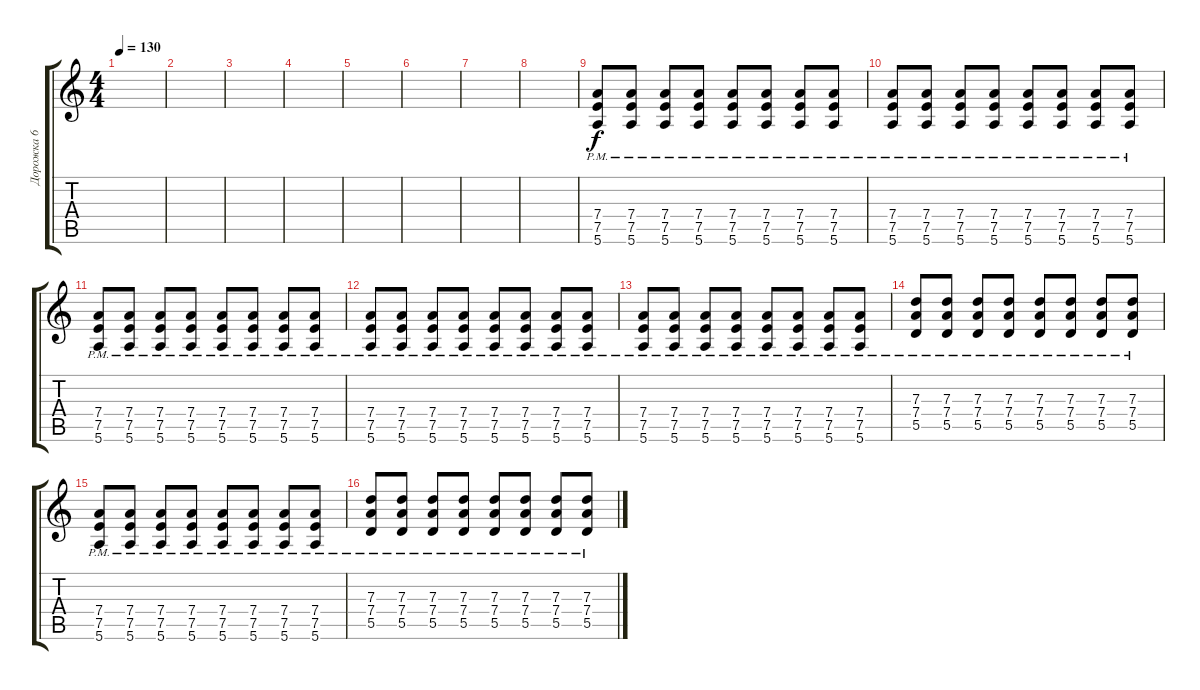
\track ("Дорожка 6" "Дорожка 6") {instrument distortionguitar}
\staff {score tabs}
\tuning (E4 B3 G3 D3 A2 E2) {hide}
\ts (4 4)
\tempo 130
\clef g2
\ks c
|
|
|
|
|
|
|
|
(7.4{pm} 7.5{pm} 5.6{pm}).8 (7.4{pm} 7.5{pm} 5.6{pm}).8 (7.4{pm} 7.5{pm} 5.6{pm}).8 (7.4{pm} 7.5{pm} 5.6{pm}).8 (7.4{pm} 7.5{pm} 5.6{pm}).8 (7.4{pm} 7.5{pm} 5.6{pm}).8 (7.4{pm} 7.5{pm} 5.6{pm}).8 (7.4{pm} 7.5{pm} 5.6{pm}).8 |
(7.4{pm} 7.5{pm} 5.6{pm}).8 (7.4{pm} 7.5{pm} 5.6{pm}).8 (7.4{pm} 7.5{pm} 5.6{pm}).8 (7.4{pm} 7.5{pm} 5.6{pm}).8 (7.4{pm} 7.5{pm} 5.6{pm}).8 (7.4{pm} 7.5{pm} 5.6{pm}).8 (7.4{pm} 7.5{pm} 5.6{pm}).8 (7.4{pm} 7.5{pm} 5.6{pm}).8 |
(7.4{pm} 7.5{pm} 5.6{pm}).8 (7.4{pm} 7.5{pm} 5.6{pm}).8 (7.4{pm} 7.5{pm} 5.6{pm}).8 (7.4{pm} 7.5{pm} 5.6{pm}).8 (7.4{pm} 7.5{pm} 5.6{pm}).8 (7.4{pm} 7.5{pm} 5.6{pm}).8 (7.4{pm} 7.5{pm} 5.6{pm}).8 (7.4{pm} 7.5{pm} 5.6{pm}).8 |
(7.4{pm} 7.5{pm} 5.6{pm}).8 (7.4{pm} 7.5{pm} 5.6{pm}).8 (7.4{pm} 7.5{pm} 5.6{pm}).8 (7.4{pm} 7.5{pm} 5.6{pm}).8 (7.4{pm} 7.5{pm} 5.6{pm}).8 (7.4{pm} 7.5{pm} 5.6{pm}).8 (7.4{pm} 7.5{pm} 5.6{pm}).8 (7.4{pm} 7.5{pm} 5.6{pm}).8 |
(7.4{pm} 7.5{pm} 5.6{pm}).8 (7.4{pm} 7.5{pm} 5.6{pm}).8 (7.4{pm} 7.5{pm} 5.6{pm}).8 (7.4{pm} 7.5{pm} 5.6{pm}).8 (7.4{pm} 7.5{pm} 5.6{pm}).8 (7.4{pm} 7.5{pm} 5.6{pm}).8 (7.4{pm} 7.5{pm} 5.6{pm}).8 (7.4{pm} 7.5{pm} 5.6{pm}).8 |
(7.3{pm} 7.4{pm} 5.5{pm}).8 (7.3{pm} 7.4{pm} 5.5{pm}).8 (7.3{pm} 7.4{pm} 5.5{pm}).8 (7.3{pm} 7.4{pm} 5.5{pm}).8 (7.3{pm} 7.4{pm} 5.5{pm}).8 (7.3{pm} 7.4{pm} 5.5{pm}).8 (7.3{pm} 7.4{pm} 5.5{pm}).8 (7.3{pm} 7.4{pm} 5.5{pm}).8 |
(7.4{pm} 7.5{pm} 5.6{pm}).8 (7.4{pm} 7.5{pm} 5.6{pm}).8 (7.4{pm} 7.5{pm} 5.6{pm}).8 (7.4{pm} 7.5{pm} 5.6{pm}).8 (7.4{pm} 7.5{pm} 5.6{pm}).8 (7.4{pm} 7.5{pm} 5.6{pm}).8 (7.4{pm} 7.5{pm} 5.6{pm}).8 (7.4{pm} 7.5{pm} 5.6{pm}).8 |
(7.3{pm} 7.4{pm} 5.5{pm}).8 (7.3{pm} 7.4{pm} 5.5{pm}).8 (7.3{pm} 7.4{pm} 5.5{pm}).8 (7.3{pm} 7.4{pm} 5.5{pm}).8 (7.3{pm} 7.4{pm} 5.5{pm}).8 (7.3{pm} 7.4{pm} 5.5{pm}).8 (7.3{pm} 7.4{pm} 5.5{pm}).8 (7.3{pm} 7.4{pm} 5.5{pm}).8
